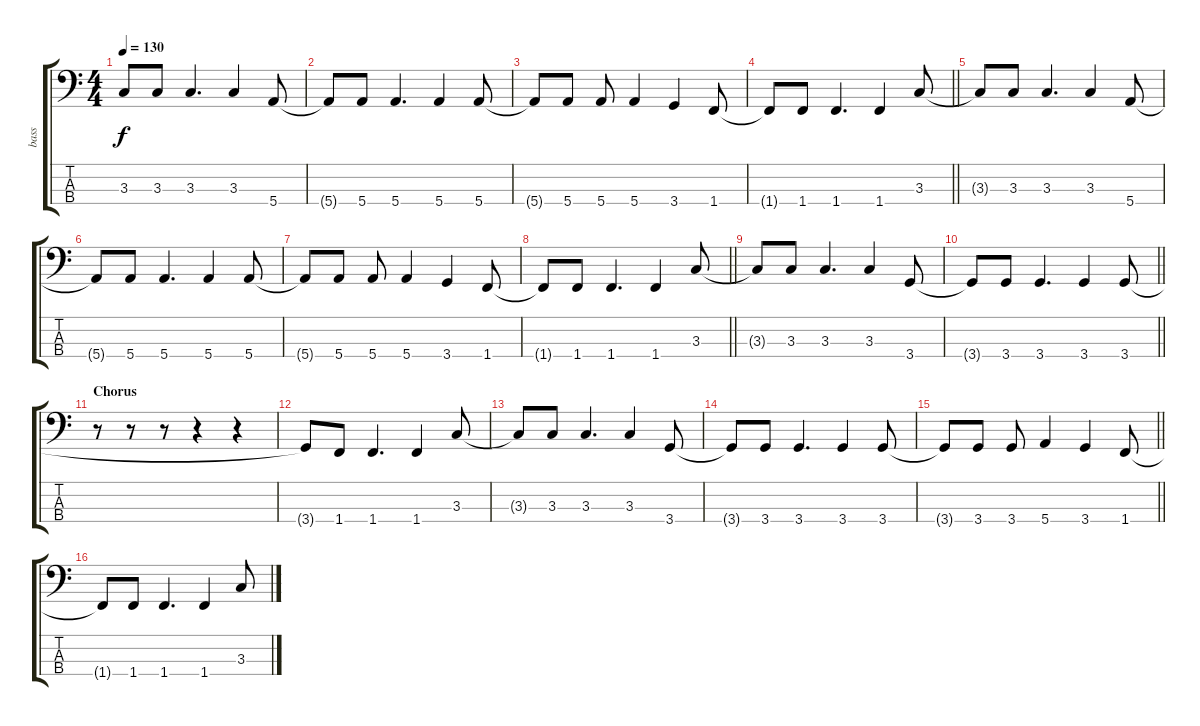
\track ("bass" "bass") {instrument electricbassfinger}
\staff {score tabs}
\tuning (G2 D2 A1 E1) {hide}
\ts (4 4)
\tempo 130
\clef f4
\ks c
3.3{t}.8{dy f} 3.3.8 3.3.4{d} 3.3.4 5.4.8 |
5.4{t}.8 5.4.8 5.4.4{d} 5.4.4 5.4.8 |
5.4{t}.8 5.4.8 5.4.8 5.4.4 3.4.4 1.4.8 |
\barLineRight lightlight
1.4{t}.8 1.4.8 1.4.4{d} 1.4.4 3.3.8 |
3.3{t}.8 3.3.8 3.3.4{d} 3.3.4 5.4.8 |
5.4{t}.8 5.4.8 5.4.4{d} 5.4.4 5.4.8 |
5.4{t}.8 5.4.8 5.4.8 5.4.4 3.4.4 1.4.8 |
\barLineRight lightlight
1.4{t}.8 1.4.8 1.4.4{d} 1.4.4 3.3.8 |
3.3{t}.8 3.3.8 3.3.4{d} 3.3.4 3.4.8 |
\barLineRight lightlight
3.4{t}.8 3.4.8 3.4.4{d} 3.4.4 3.4.8 |
\section ("" "Chorus")
r.8 r.8 r.8 r.4 r.4 |
3.4{t}.8 1.4.8 1.4.4{d} 1.4.4 3.3.8 |
3.3{t}.8 3.3.8 3.3.4{d} 3.3.4 3.4.8 |
3.4{t}.8 3.4.8 3.4.4{d} 3.4.4 3.4.8 |
\barLineRight lightlight
3.4{t}.8 3.4.8 3.4.8 5.4.4 3.4.4 1.4.8 |
1.4{t}.8 1.4.8 1.4.4{d} 1.4.4 3.3.8
